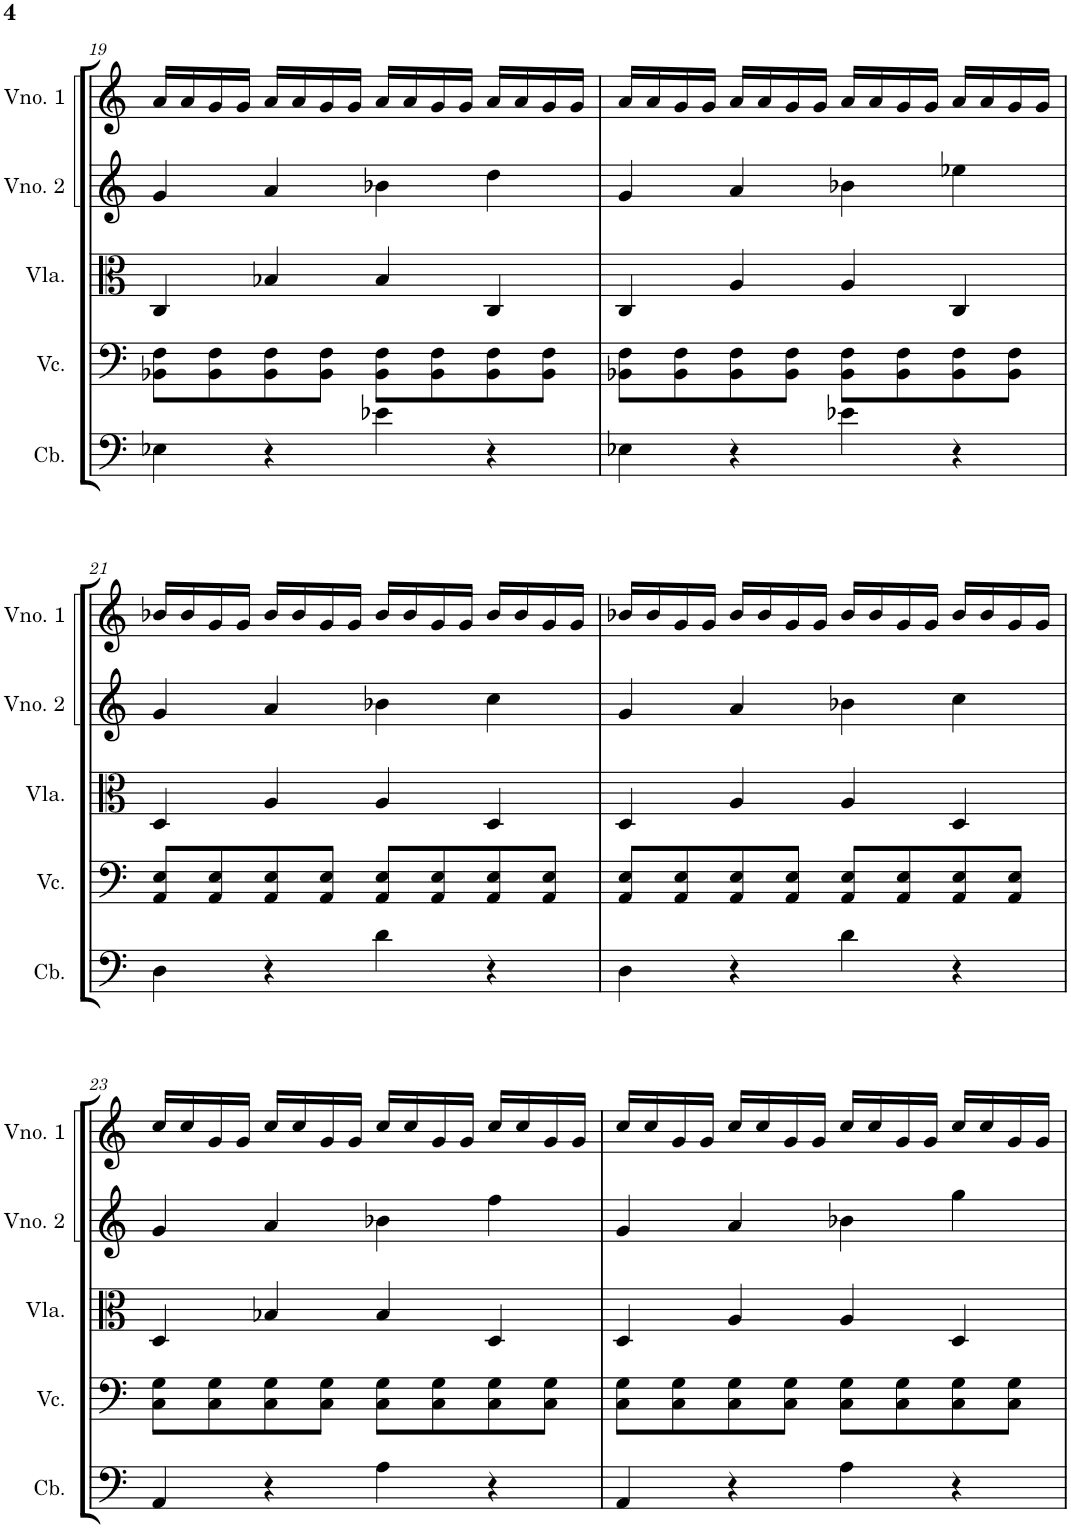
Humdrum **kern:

**kern	**kern	**kern	**kern	**kern
*part5	*part4	*part3	*part2	*part1
*staff5	*staff4	*staff3	*staff2	*staff1
*I"Contrabaixo	*I"Violoncelo	*I"Viola	*I"Violino 2	*I"Violino 1
*I'Cb.	*I'Vc.	*I'Vla.	*I'Vno. 2	*I'Vno. 1
!!LO:PB:g=z
*clefF4	*clefF4	*clefC3	*clefG2	*clefG2
*Trd7c12	*	*	*	*
*k[]	*k[]	*k[]	*k[]	*k[]
*M4/4	*M4/4	*M4/4	*M4/4	*M4/4
=19	=19	=19	=19	=19
4E-X\	8BB-X\ 8F\L	4C/	4g/	16a/LL
.	.	.	.	16a/
.	8BB-\ 8F\	.	.	16g/
.	.	.	.	16g/JJ
4r	8BB-\ 8F\	4B-X/	4a/	16a/LL
.	.	.	.	16a/
.	8BB-\ 8F\J	.	.	16g/
.	.	.	.	16g/JJ
4e-X\	8BB-\ 8F\L	4B-/	4b-X\	16a/LL
.	.	.	.	16a/
.	8BB-\ 8F\	.	.	16g/
.	.	.	.	16g/JJ
4r	8BB-\ 8F\	4C/	4dd\	16a/LL
.	.	.	.	16a/
.	8BB-\ 8F\J	.	.	16g/
.	.	.	.	16g/JJ
=20	=20	=20	=20	=20
4E-X\	8BB-X\ 8F\L	4C/	4g/	16a/LL
.	.	.	.	16a/
.	8BB-\ 8F\	.	.	16g/
.	.	.	.	16g/JJ
4r	8BB-\ 8F\	4A/	4a/	16a/LL
.	.	.	.	16a/
.	8BB-\ 8F\J	.	.	16g/
.	.	.	.	16g/JJ
4e-X\	8BB-\ 8F\L	4A/	4b-X\	16a/LL
.	.	.	.	16a/
.	8BB-\ 8F\	.	.	16g/
.	.	.	.	16g/JJ
4r	8BB-\ 8F\	4C/	4ee-X\	16a/LL
.	.	.	.	16a/
.	8BB-\ 8F\J	.	.	16g/
.	.	.	.	16g/JJ
!!LO:LB:g=z
=21	=21	=21	=21	=21
4D\	8AA/ 8E/L	4D/	4g/	16b-X/LL
.	.	.	.	16b-/
.	8AA/ 8E/	.	.	16g/
.	.	.	.	16g/JJ
4r	8AA/ 8E/	4A/	4a/	16b-/LL
.	.	.	.	16b-/
.	8AA/ 8E/J	.	.	16g/
.	.	.	.	16g/JJ
4d\	8AA/ 8E/L	4A/	4b-X\	16b-/LL
.	.	.	.	16b-/
.	8AA/ 8E/	.	.	16g/
.	.	.	.	16g/JJ
4r	8AA/ 8E/	4D/	4cc\	16b-/LL
.	.	.	.	16b-/
.	8AA/ 8E/J	.	.	16g/
.	.	.	.	16g/JJ
=22	=22	=22	=22	=22
4D\	8AA/ 8E/L	4D/	4g/	16b-X/LL
.	.	.	.	16b-/
.	8AA/ 8E/	.	.	16g/
.	.	.	.	16g/JJ
4r	8AA/ 8E/	4A/	4a/	16b-/LL
.	.	.	.	16b-/
.	8AA/ 8E/J	.	.	16g/
.	.	.	.	16g/JJ
4d\	8AA/ 8E/L	4A/	4b-X\	16b-/LL
.	.	.	.	16b-/
.	8AA/ 8E/	.	.	16g/
.	.	.	.	16g/JJ
4r	8AA/ 8E/	4D/	4cc\	16b-/LL
.	.	.	.	16b-/
.	8AA/ 8E/J	.	.	16g/
.	.	.	.	16g/JJ
!!LO:LB:g=z
=23	=23	=23	=23	=23
4AA/	8C\ 8G\L	4D/	4g/	16cc/LL
.	.	.	.	16cc/
.	8C\ 8G\	.	.	16g/
.	.	.	.	16g/JJ
4r	8C\ 8G\	4B-X/	4a/	16cc/LL
.	.	.	.	16cc/
.	8C\ 8G\J	.	.	16g/
.	.	.	.	16g/JJ
4A\	8C\ 8G\L	4B-/	4b-X\	16cc/LL
.	.	.	.	16cc/
.	8C\ 8G\	.	.	16g/
.	.	.	.	16g/JJ
4r	8C\ 8G\	4D/	4ff\	16cc/LL
.	.	.	.	16cc/
.	8C\ 8G\J	.	.	16g/
.	.	.	.	16g/JJ
=24	=24	=24	=24	=24
4AA/	8C\ 8G\L	4D/	4g/	16cc/LL
.	.	.	.	16cc/
.	8C\ 8G\	.	.	16g/
.	.	.	.	16g/JJ
4r	8C\ 8G\	4A/	4a/	16cc/LL
.	.	.	.	16cc/
.	8C\ 8G\J	.	.	16g/
.	.	.	.	16g/JJ
4A\	8C\ 8G\L	4A/	4b-X\	16cc/LL
.	.	.	.	16cc/
.	8C\ 8G\	.	.	16g/
.	.	.	.	16g/JJ
4r	8C\ 8G\	4D/	4gg\	16cc/LL
.	.	.	.	16cc/
.	8C\ 8G\J	.	.	16g/
.	.	.	.	16g/JJ
=	=	=	=	=
*-	*-	*-	*-	*-
